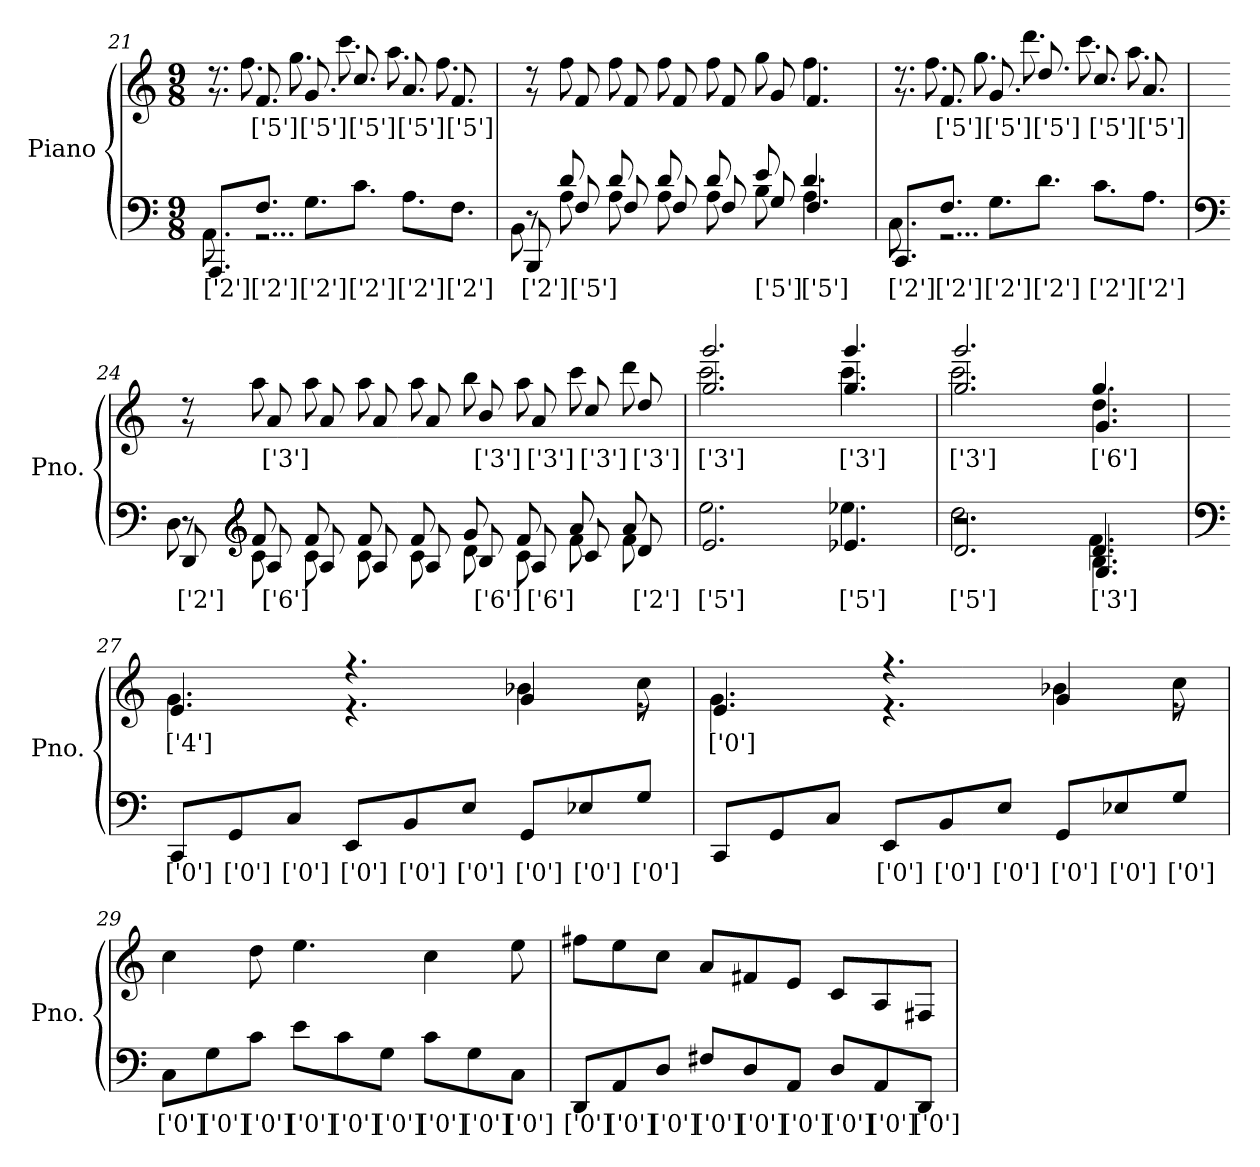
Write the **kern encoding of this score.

**kern	**text	**kern	**text
*part1	*part1	*part1	*part1
*staff2	*staff2	*staff1	*staff1
*I"Piano	*	*	*
*I'Pno.	*	*	*
*clefF4	*	*clefG2	*
*k[]	*	*k[]	*
*M9/8	*	*M9/8	*
=21	=21	=21	=21
*^	*	*	*
*	*	*	*^	*
8.AAAi	8.AAj	['2']	8.r	8.r	.
8.Fj/J	2...r	['2']	8.fi	8.ff	['5']
8.Gj\L	.	['2']	8.gi	8.gg	['5']
8.cj\J	.	['2']	8.cci	8.ccc	['5']
8.Aj\L	.	['2']	8.ai	8.aa	['5']
8.Fj\J	.	['2']	8.fi	8.ff	['5']
*v	*v	*	*	*	*
=22	=22	=22	=22	=22
*^	*	*	*	*
*	*^	*	*	*	*
8BBBi	8BBj	8r	['2']	8r	8r	.
8Fj	8Ai	8d	['5']	8f	8ff	.
8F	8A	8d	.	8f	8ff	.
8F	8A	8d	.	8f	8ff	.
8F	8A	8d	.	8f	8ff	.
8Gj	8Bi	8e	['5']	8g	8gg	.
4.Fj	4.Ai	4.d	['5']	4.f	4.ff	.
*v	*v	*v	*	*	*	*
!!LO:PB:g=z	!!
=23	=23	=23	=23	=23
*^	*	*	*	*
8.CCi	8.Cj	['2']	8.r	8.r	.
8.Fj/J	2...r	['2']	8.fi	8.ff	['5']
8.Gj\L	.	['2']	8.gi	8.gg	['5']
8.dj\J	.	['2']	8.ddi	8.ddd	['5']
8.cj\L	.	['2']	8.cci	8.ccc	['5']
8.Aj\J	.	['2']	8.ai	8.aa	['5']
*v	*v	*	*	*	*
=24	=24	=24	=24	=24
*clefF4	*	*	*	*
*^	*	*	*	*
*	*^	*	*	*	*
8DDi	8Dj	8r	['2']	8r	8r	.
*clefG2	*	*	*	*	*	*
8Aj	8ci	8fZ	['6']	8aV	8aaN	['3']
8A	8c	8f	.	8a	8aa	.
8A	8c	8f	.	8a	8aa	.
8A	8c	8f	.	8a	8aa	.
8Bj	8di	8gZ	['6']	8bV	8bbN	['3']
8Aj	8ci	8fZ	['6']	8aV	8aaN	['3']
8c	8f	8a	.	8ccj	8cccN	['3']
8dj	8f	8a	['2']	8ddi	8dddN	['3']
*v	*v	*v	*	*	*	*
*	*	*v	*v	*
=25	=25	=25	=25
*^	*	*	*
*	*	*	*^	*
*	*	*	*	*^	*
2.ej	2.eei	['5']	2.ggZ	2.cccV	2.gggN	['3']
4.e-Xj	4.ee-Xi	['5']	4.ggZ	4.cccV	4.gggN	['3']
*v	*v	*	*	*	*	*
=26	=26	=26	=26	=26	=26
*^	*	*	*	*	*
*^	*^	*	*	*	*	*
2.dj	2.ddi	2.r	2.r	['5']	2.ggZ	2.cccV	2.gggN	['3']
4.Gl	4.B!	4.dj	4.fN	['3']	4.gV	4.ddi	4.ggZ	['6']
*v	*v	*v	*v	*	*	*	*	*
*	*	*v	*v	*v	*
!!LO:LB:g=z
=27	=27	=27	=27
*clefF4	*	*	*
*	*	*^	*
8CCl/L	['0']	4.ej	4.gV	['4']
8GGl/	['0']	.	.	.
8Cl/J	['0']	.	.	.
8EEl/L	['0']	4.r	4.r	.
8BBl/	['0']	.	.	.
8El/J	['0']	.	.	.
8GGl/L	['0']	4g	4b-X	.
8E-Xl/	['0']	.	.	.
8Gl/J	['0']	8cc\	8r	.
=28	=28	=28	=28	=28
8CC/L	.	4.el	4.g	['0']
8GG/	.	.	.	.
8C/J	.	.	.	.
8EEl/L	['0']	4.r	4.r	.
8BBl/	['0']	.	.	.
8El/J	['0']	.	.	.
8GGl/L	['0']	4g	4b-X	.
8E-Xl/	['0']	.	.	.
8Gl/J	['0']	8cc\	8r	.
*	*	*v	*v	*
=29	=29	=29	=29
8Cl\L	['0']	4cc\	.
8Gl\	['0']	.	.
8cl\J	['0']	8dd\	.
8el\L	['0']	4.ee\	.
8cl\	['0']	.	.
8Gl\J	['0']	.	.
8cl\L	['0']	4cc\	.
8Gl\	['0']	.	.
8Cl\J	['0']	8ee\	.
=30	=30	=30	=30
8DDl/L	['0']	8ff#X\L	.
8AAl/	['0']	8ee\	.
8Dl/J	['0']	8cc\J	.
8F#Xl/L	['0']	8a/L	.
8Dl/	['0']	8f#X/	.
8AAl/J	['0']	8e/J	.
8Dl/L	['0']	8c/L	.
8AAl/	['0']	8A/	.
8DDl/J	['0']	8F#X/J	.
=	=	=	=
*-	*-	*-	*-
